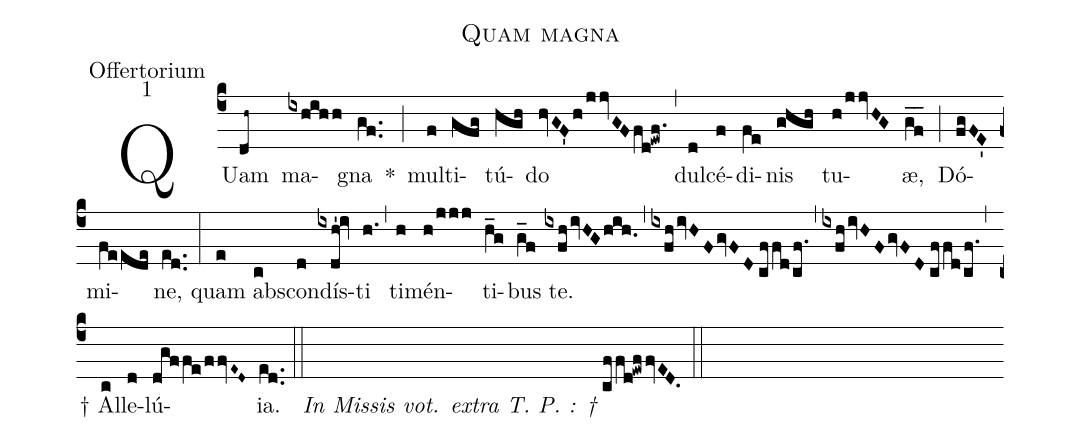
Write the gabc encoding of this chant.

name: Quam magna;
office-part: Offertorium;
mode: 1;
%%
(c4) QUam(dh~) ma(ixhihh)gna(gf..) *(;) mul(f)ti(gfg)tú(hgh)do(hvGF'h/jjvGFfd!ewf.) (,) dul(d)cé(f)di(fe)nis(ghgh) tu(h/jjvHG)æ,(g_f_) (;) Dó(fgFE')mi(feede)ne,(ed..) (:)
quam(e) abs(c)con(d)dís(ixdh'!iv)ti(h.) (,) ti(h)mén(h/jjj)ti(h_g)bus(g_f) te.(ixfh/ivHGhih.) (,) (ixfh/ivHFgvFD//cffd/cf.) (,) (ixfh/ivHFgvFD//cffd/cf.) (,)† Al(c)le(d)lú(dgffe/ffvE~D~)ia.(ed..) (::)
<i>In Missis vot. extra T. P. : †</i>() (cffd!ewffvED.) (::)
